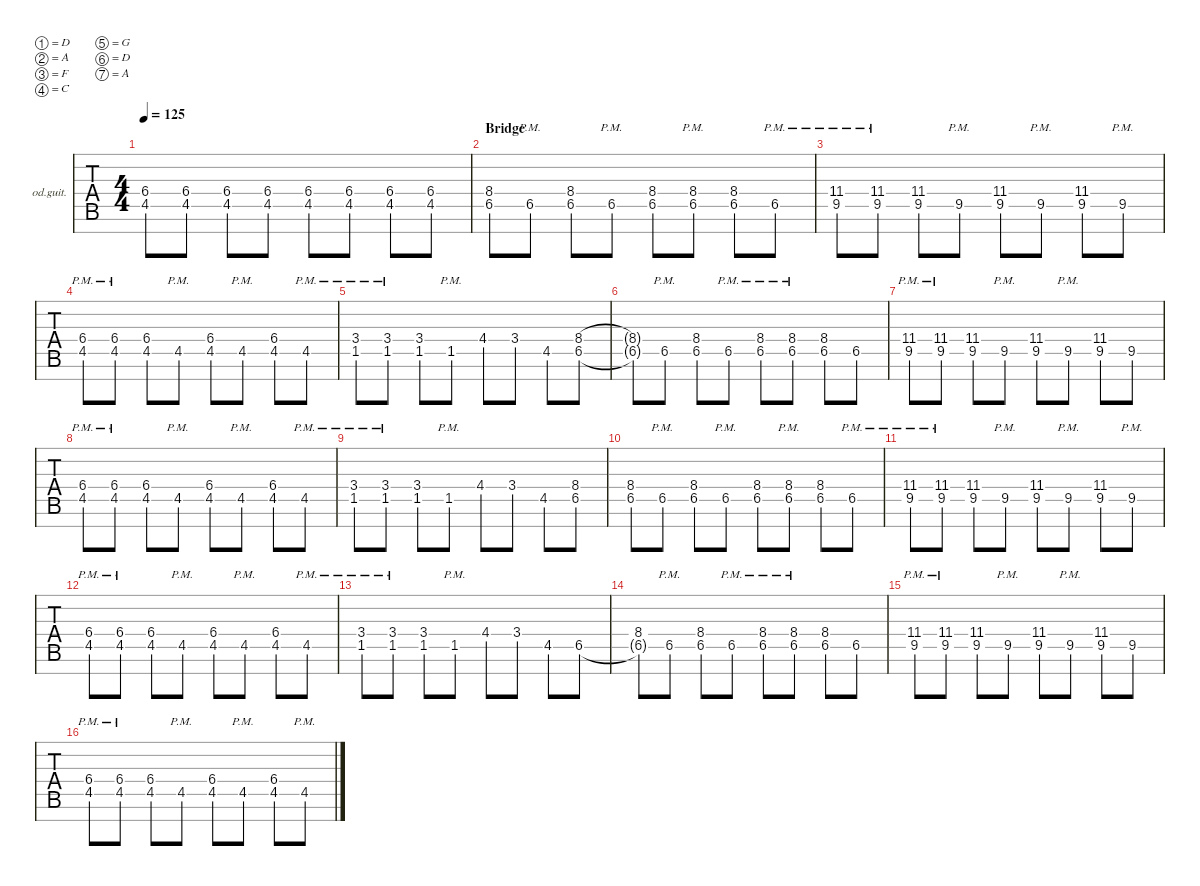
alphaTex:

\defaultSystemsLayout 4
\hideDynamics
\bracketExtendMode nobrackets
\firstSystemTrackNameOrientation horizontal
\otherSystemsTrackNameOrientation horizontal
\track ("7str" "od.guit.") {defaultSystemsLayout 4 solo instrument overdrivenguitar}
\staff {tabs}
\tuning (D4 A3 F3 C3 G2 D2 A1)
\ts (4 4)
\scale
0.942042
\tempo 125
\accidentals auto
\clef g2
\ottava regular
\simile none
\scale
0.942042
\ks c#minor
(6.4{acc #} 4.5{acc forcenatural}).8{dy mf beam Up} (6.4{acc #} 4.5{acc forcenatural}).8{beam Up} (6.4{acc #} 4.5{acc forcenatural}).8{beam Up} (6.4{acc #} 4.5{acc forcenatural}).8{beam Up} (6.4{acc #} 4.5{acc forcenatural}).8{beam Up} (6.4{acc #} 4.5{acc forcenatural}).8{beam Up} (6.4{acc #} 4.5{acc forcenatural}).8{beam Up} (6.4{acc #} 4.5{acc forcenatural}).8{beam Up} |
\section ("" "Bridge")
\scale
1.21366
\scale
1.21366 (8.4{acc #} 6.5{acc #}).8{beam Up} 6.5{pm acc #}.8{beam Up} (8.4{acc #} 6.5{acc #}).8{beam Up} 6.5{pm acc #}.8{beam Up} (8.4{acc #} 6.5{acc #}).8{beam Up} (8.4{pm acc #} 6.5{pm acc #}).8{beam Up} (8.4{acc #} 6.5{acc #}).8{beam Up} 6.5{pm acc #}.8{beam Up} |
\scale
0.928779
\scale
0.928779 (11.4{pm acc forcenatural} 9.5{pm acc forcenatural}).8{beam Up} (11.4{pm acc forcenatural} 9.5{pm acc forcenatural}).8{beam Up} (11.4{acc forcenatural} 9.5{acc forcenatural}).8{beam Up} 9.5{pm acc forcenatural}.8{beam Up} (11.4{acc forcenatural} 9.5{acc forcenatural}).8{beam Up} 9.5{pm acc forcenatural}.8{beam Up} (11.4{acc forcenatural} 9.5{acc forcenatural}).8{beam Up} 9.5{pm acc forcenatural}.8{beam Up} |
\scale
0.928779
\scale
0.928779 (6.4{pm acc #} 4.5{pm acc forcenatural}).8{beam Up} (6.4{pm acc #} 4.5{pm acc forcenatural}).8{beam Up} (6.4{acc #} 4.5{acc forcenatural}).8{beam Up} 4.5{pm acc forcenatural}.8{beam Up} (6.4{acc #} 4.5{acc forcenatural}).8{beam Up} 4.5{pm acc forcenatural}.8{beam Up} (6.4{acc #} 4.5{acc forcenatural}).8{beam Up} 4.5{pm acc forcenatural}.8{beam Up} |
\scale
0.928779
\scale
0.928779 (3.4{pm acc #} 1.5{pm acc #}).8{beam Up} (3.4{pm acc #} 1.5{pm acc #}).8{beam Up} (3.4{acc #} 1.5{acc #}).8{beam Up} 1.5{pm acc #}.8{beam Up} 4.4{acc forcenatural}.8{beam Up} 3.4{acc #}.8{beam Up} 4.5{acc forcenatural}.8{beam Up} (8.4{acc #} 6.5{acc #}).8{beam Up} |
\scale
1.21366
\scale
1.21366 (8.4{t acc #} 6.5{t acc #}).8{beam Up} 6.5{pm acc #}.8{beam Up} (8.4{acc #} 6.5{acc #}).8{beam Up} 6.5{pm acc #}.8{beam Up} (8.4{pm acc #} 6.5{pm acc #}).8{beam Up} (8.4{pm acc #} 6.5{pm acc #}).8{beam Up} (8.4{acc #} 6.5{acc #}).8{beam Up} 6.5{acc #}.8{beam Up} |
\scale
0.928779
\scale
0.928779 (11.4{pm acc forcenatural} 9.5{pm acc forcenatural}).8{beam Up} (11.4{pm acc forcenatural} 9.5{pm acc forcenatural}).8{beam Up} (11.4{acc forcenatural} 9.5{acc forcenatural}).8{beam Up} 9.5{pm acc forcenatural}.8{beam Up} (11.4{acc forcenatural} 9.5{acc forcenatural}).8{beam Up} 9.5{pm acc forcenatural}.8{beam Up} (11.4{acc forcenatural} 9.5{acc forcenatural}).8{beam Up} 9.5{acc forcenatural}.8{beam Up} |
\scale
0.928779
\scale
0.928779 (6.4{pm acc #} 4.5{pm acc forcenatural}).8{beam Up} (6.4{pm acc #} 4.5{pm acc forcenatural}).8{beam Up} (6.4{acc #} 4.5{acc forcenatural}).8{beam Up} 4.5{pm acc forcenatural}.8{beam Up} (6.4{acc #} 4.5{acc forcenatural}).8{beam Up} 4.5{pm acc forcenatural}.8{beam Up} (6.4{acc #} 4.5{acc forcenatural}).8{beam Up} 4.5{pm acc forcenatural}.8{beam Up} |
\scale
0.928779
\scale
0.928779 (3.4{pm acc #} 1.5{pm acc #}).8{beam Up} (3.4{pm acc #} 1.5{pm acc #}).8{beam Up} (3.4{acc #} 1.5{acc #}).8{beam Up} 1.5{pm acc #}.8{beam Up} 4.4{acc forcenatural}.8{beam Up} 3.4{acc #}.8{beam Up} 4.5{acc forcenatural}.8{beam Up} (8.4{acc #} 6.5{acc #}).8{beam Up} |
\scale
1.21366
\scale
1.21366 (8.4{acc #} 6.5{acc #}).8{beam Up} 6.5{pm acc #}.8{beam Up} (8.4{acc #} 6.5{acc #}).8{beam Up} 6.5{pm acc #}.8{beam Up} (8.4{acc #} 6.5{acc #}).8{beam Up} (8.4{pm acc #} 6.5{pm acc #}).8{beam Up} (8.4{acc #} 6.5{acc #}).8{beam Up} 6.5{pm acc #}.8{beam Up} |
\scale
0.928779
\scale
0.928779 (11.4{pm acc forcenatural} 9.5{pm acc forcenatural}).8{beam Up} (11.4{pm acc forcenatural} 9.5{pm acc forcenatural}).8{beam Up} (11.4{acc forcenatural} 9.5{acc forcenatural}).8{beam Up} 9.5{pm acc forcenatural}.8{beam Up} (11.4{acc forcenatural} 9.5{acc forcenatural}).8{beam Up} 9.5{pm acc forcenatural}.8{beam Up} (11.4{acc forcenatural} 9.5{acc forcenatural}).8{beam Up} 9.5{pm acc forcenatural}.8{beam Up} |
\scale
0.928779
\scale
0.928779 (6.4{pm acc #} 4.5{pm acc forcenatural}).8{beam Up} (6.4{pm acc #} 4.5{pm acc forcenatural}).8{beam Up} (6.4{acc #} 4.5{acc forcenatural}).8{beam Up} 4.5{pm acc forcenatural}.8{beam Up} (6.4{acc #} 4.5{acc forcenatural}).8{beam Up} 4.5{pm acc forcenatural}.8{beam Up} (6.4{acc #} 4.5{acc forcenatural}).8{beam Up} 4.5{pm acc forcenatural}.8{beam Up} |
\scale
0.928779
\scale
0.928779 (3.4{pm acc #} 1.5{pm acc #}).8{beam Up} (3.4{pm acc #} 1.5{pm acc #}).8{beam Up} (3.4{acc #} 1.5{acc #}).8{beam Up} 1.5{pm acc #}.8{beam Up} 4.4{acc forcenatural}.8{beam Up} 3.4{acc #}.8{beam Up} 4.5{acc forcenatural}.8{beam Up} 6.5{acc #}.8{beam Up} |
\scale
1.21366
\scale
1.21366 (8.4{acc #} 6.5{t acc #}).8{beam Up} 6.5{pm acc #}.8{beam Up} (8.4{acc #} 6.5{acc #}).8{beam Up} 6.5{pm acc #}.8{beam Up} (8.4{pm acc #} 6.5{pm acc #}).8{beam Up} (8.4{pm acc #} 6.5{pm acc #}).8{beam Up} (8.4{acc #} 6.5{acc #}).8{beam Up} 6.5{acc #}.8{beam Up} |
\scale
0.928779
\scale
0.928779 (11.4{pm acc forcenatural} 9.5{pm acc forcenatural}).8{beam Up} (11.4{pm acc forcenatural} 9.5{pm acc forcenatural}).8{beam Up} (11.4{acc forcenatural} 9.5{acc forcenatural}).8{beam Up} 9.5{pm acc forcenatural}.8{beam Up} (11.4{acc forcenatural} 9.5{acc forcenatural}).8{beam Up} 9.5{pm acc forcenatural}.8{beam Up} (11.4{acc forcenatural} 9.5{acc forcenatural}).8{beam Up} 9.5{acc forcenatural}.8{beam Up} |
\scale
0.928779
\scale
0.928779 (6.4{pm acc #} 4.5{pm acc forcenatural}).8{beam Up} (6.4{pm acc #} 4.5{pm acc forcenatural}).8{beam Up} (6.4{acc #} 4.5{acc forcenatural}).8{beam Up} 4.5{pm acc forcenatural}.8{beam Up} (6.4{acc #} 4.5{acc forcenatural}).8{beam Up} 4.5{pm acc forcenatural}.8{beam Up} (6.4{acc #} 4.5{acc forcenatural}).8{beam Up} 4.5{pm acc forcenatural}.8{beam Up}
